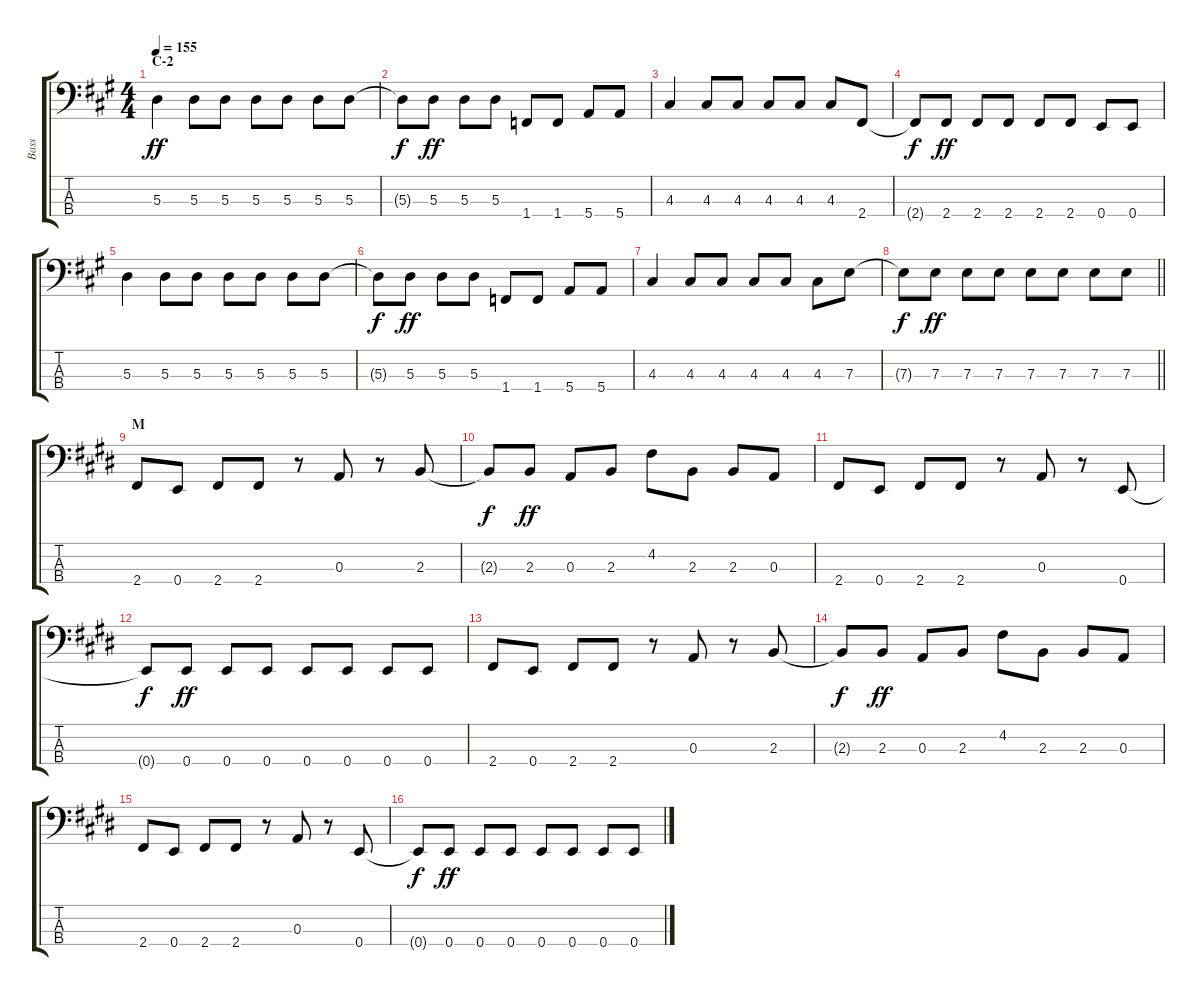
\track ("Bass" "Bass") {instrument electricbasspick}
\staff {score tabs}
\tuning (G2 D2 A1 E1) {hide}
\ts (4 4)
\section ("" "C-2")
\tempo 155
\clef f4
\ks a
5.3.4{dy ff} 5.3.8 5.3.8 5.3.8 5.3.8 5.3.8 5.3.8 |
5.3{t}.8{dy f} 5.3.8{dy ff} 5.3.8 5.3.8 1.4.8 1.4.8 5.4.8 5.4.8 |
4.3.4 4.3.8 4.3.8 4.3.8 4.3.8 4.3.8 2.4.8 |
2.4{t}.8{dy f} 2.4.8{dy ff} 2.4.8 2.4.8 2.4.8 2.4.8 0.4.8 0.4.8 |
5.3.4 5.3.8 5.3.8 5.3.8 5.3.8 5.3.8 5.3.8 |
5.3{t}.8{dy f} 5.3.8{dy ff} 5.3.8 5.3.8 1.4.8 1.4.8 5.4.8 5.4.8 |
4.3.4 4.3.8 4.3.8 4.3.8 4.3.8 4.3.8 7.3.8 |
\barLineRight lightlight
7.3{t}.8{dy f} 7.3.8{dy ff} 7.3.8 7.3.8 7.3.8 7.3.8 7.3.8 7.3.8 |
\section ("" "M")
\ks e
2.4.8 0.4.8 2.4.8 2.4.8 r.8 0.3.8 r.8 2.3.8 |
2.3{t}.8{dy f} 2.3.8{dy ff} 0.3.8 2.3.8 4.2.8 2.3.8 2.3.8 0.3.8 |
2.4.8 0.4.8 2.4.8 2.4.8 r.8 0.3.8 r.8 0.4.8 |
0.4{t}.8{dy f} 0.4.8{dy ff} 0.4.8 0.4.8 0.4.8 0.4.8 0.4.8 0.4.8 |
2.4.8 0.4.8 2.4.8 2.4.8 r.8 0.3.8 r.8 2.3.8 |
2.3{t}.8{dy f} 2.3.8{dy ff} 0.3.8 2.3.8 4.2.8 2.3.8 2.3.8 0.3.8 |
2.4.8 0.4.8 2.4.8 2.4.8 r.8 0.3.8 r.8 0.4.8 |
0.4{t}.8{dy f} 0.4.8{dy ff} 0.4.8 0.4.8 0.4.8 0.4.8 0.4.8 0.4.8
